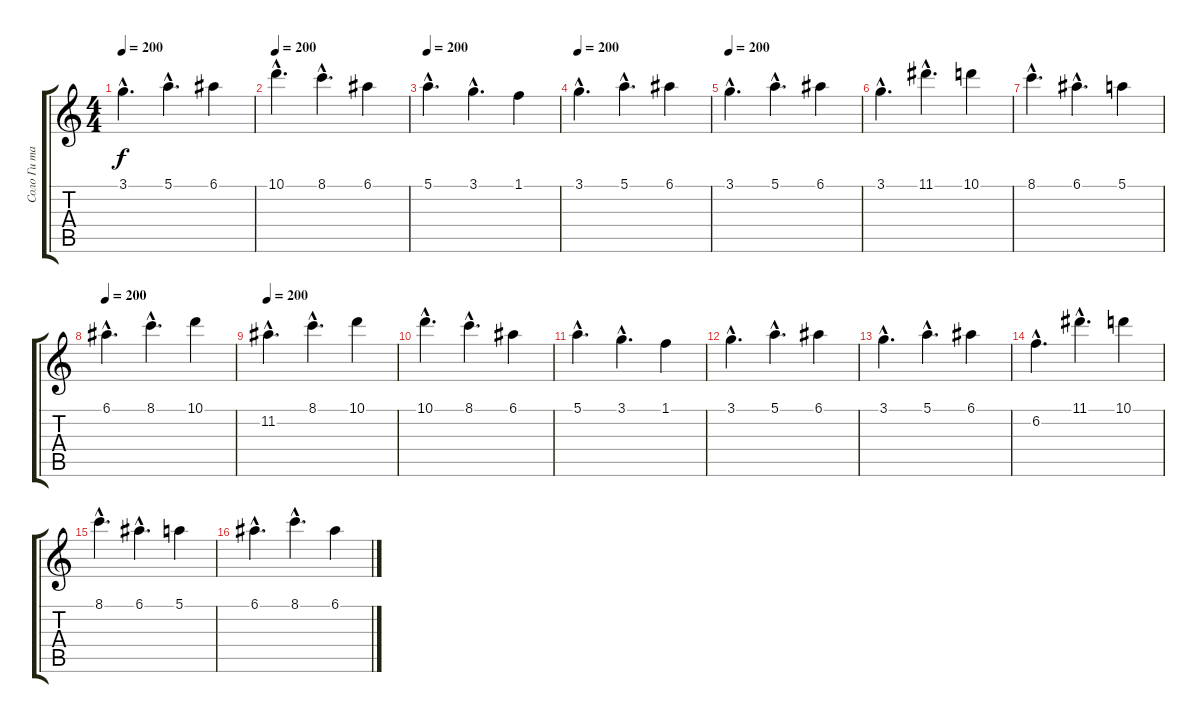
\track ("Соло Ги тара" "Соло Ги та") {instrument overdrivenguitar}
\staff {score tabs}
\tuning (E4 B3 G3 D3 A2 E2) {hide}
\ts (4 4)
\tempo 200
\clef g2
\ks c
3.1{hac}.4{d dy f} 5.1{hac}.4{d} 6.1.4 |
\tempo 200
10.1{hac}.4{d} 8.1{hac}.4{d} 6.1.4 |
\tempo 200
5.1{hac}.4{d} 3.1{hac}.4{d} 1.1.4 |
\tempo 200
3.1{hac}.4{d} 5.1{hac}.4{d} 6.1.4 |
\tempo 200
3.1{hac}.4{d} 5.1{hac}.4{d} 6.1.4 |
3.1{hac}.4{d} 11.1{hac}.4{d} 10.1.4 |
8.1{hac}.4{d} 6.1{hac}.4{d} 5.1.4 |
\tempo 200
6.1{hac}.4{d} 8.1{hac}.4{d} 10.1.4 |
\tempo 200
11.2{hac}.4{d} 8.1{hac}.4{d} 10.1.4 |
10.1{hac}.4{d} 8.1{hac}.4{d} 6.1.4 |
5.1{hac}.4{d} 3.1{hac}.4{d} 1.1.4 |
3.1{hac}.4{d} 5.1{hac}.4{d} 6.1.4 |
3.1{hac}.4{d} 5.1{hac}.4{d} 6.1.4 |
6.2{hac}.4{d} 11.1{hac}.4{d} 10.1.4 |
8.1{hac}.4{d} 6.1{hac}.4{d} 5.1.4 |
6.1{hac}.4{d} 8.1{hac}.4{d} 6.1.4
